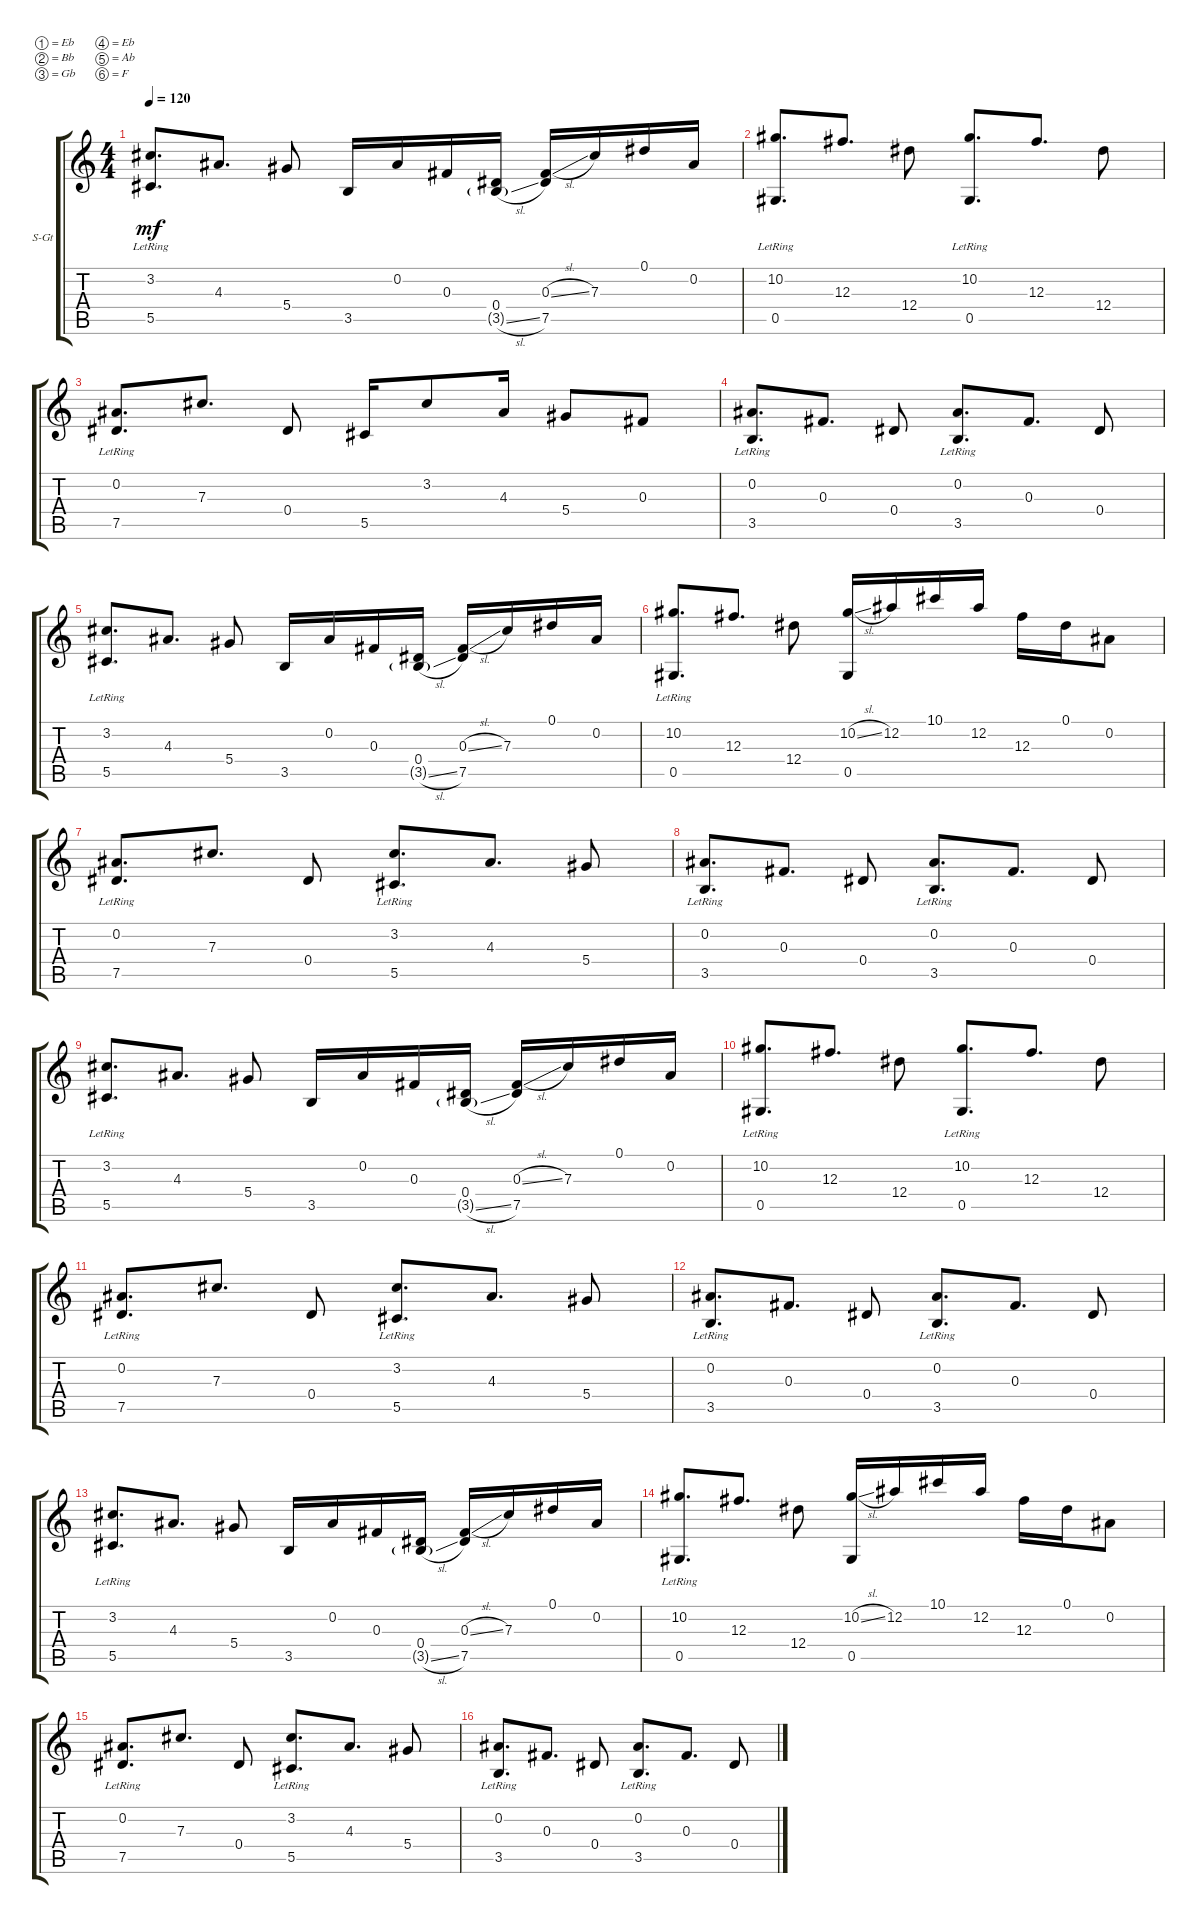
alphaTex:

\defaultSystemsLayout 4
\bracketExtendMode groupsimilarinstruments
\firstSystemTrackNameOrientation horizontal
\otherSystemsTrackNameOrientation horizontal
\track ("Steel Guitar" "S-Gt") {instrument acousticguitarsteel}
\staff {score tabs}
\tuning (Eb4 Bb3 Gb3 Eb3 Ab2 F2)
\ts (4 4)
\tempo 120
\clef g2
\ks c
(3.2{lr} 5.5{lr}).8{d dy mf} 4.3.8{d} 5.4.8 3.5.16 0.2.16 0.3.16 (0.4 3.5{sl g}).16 (7.5 0.3{sl}).16 7.3.16 0.1.16 0.2.16 |
(0.5{lr} 10.2{lr}).8{d} 12.3.8{d} 12.4.8 (10.2{lr} 0.5{lr}).8{d} 12.3.8{d} 12.4.8 |
(7.5{lr} 0.2{lr}).8{d} 7.3.8{d} 0.4.8 5.5.16 3.2.8 4.3.16 5.4.8 0.3.8 |
(0.2{lr} 3.5{lr}).8{d} 0.3.8{d} 0.4.8 (3.5{lr} 0.2{lr}).8{d} 0.3.8{d} 0.4.8 |
(3.2{lr} 5.5{lr}).8{d} 4.3.8{d} 5.4.8 3.5.16 0.2.16 0.3.16 (0.4 3.5{sl g}).16 (7.5 0.3{sl}).16 7.3.16 0.1.16 0.2.16 |
(10.2{lr} 0.5).8{d} 12.3.8{d} 12.4.8 (0.5 10.2{sl}).16 12.2.16 10.1.16 12.2.16 12.3.16 0.1.16 0.2.8 |
(0.2{lr} 7.5{lr}).8{d} 7.3.8{d} 0.4.8 (3.2{lr} 5.5{lr}).8{d} 4.3.8{d} 5.4.8 |
(0.2{lr} 3.5{lr}).8{d} 0.3.8{d} 0.4.8 (3.5{lr} 0.2{lr}).8{d} 0.3.8{d} 0.4.8 |
(3.2{lr} 5.5{lr}).8{d} 4.3.8{d} 5.4.8 3.5.16 0.2.16 0.3.16 (0.4 3.5{sl g}).16 (7.5 0.3{sl}).16 7.3.16 0.1.16 0.2.16 |
(0.5{lr} 10.2{lr}).8{d} 12.3.8{d} 12.4.8 (10.2{lr} 0.5{lr}).8{d} 12.3.8{d} 12.4.8 |
(0.2{lr} 7.5{lr}).8{d} 7.3.8{d} 0.4.8 (3.2{lr} 5.5{lr}).8{d} 4.3.8{d} 5.4.8 |
(0.2{lr} 3.5{lr}).8{d} 0.3.8{d} 0.4.8 (3.5{lr} 0.2{lr}).8{d} 0.3.8{d} 0.4.8 |
(3.2{lr} 5.5{lr}).8{d} 4.3.8{d} 5.4.8 3.5.16 0.2.16 0.3.16 (0.4 3.5{sl g}).16 (7.5 0.3{sl}).16 7.3.16 0.1.16 0.2.16 |
(10.2{lr} 0.5).8{d} 12.3.8{d} 12.4.8 (0.5 10.2{sl}).16 12.2.16 10.1.16 12.2.16 12.3.16 0.1.16 0.2.8 |
(0.2{lr} 7.5{lr}).8{d} 7.3.8{d} 0.4.8 (3.2{lr} 5.5{lr}).8{d} 4.3.8{d} 5.4.8 |
(0.2{lr} 3.5{lr}).8{d} 0.3.8{d} 0.4.8 (3.5{lr} 0.2{lr}).8{d} 0.3.8{d} 0.4.8
